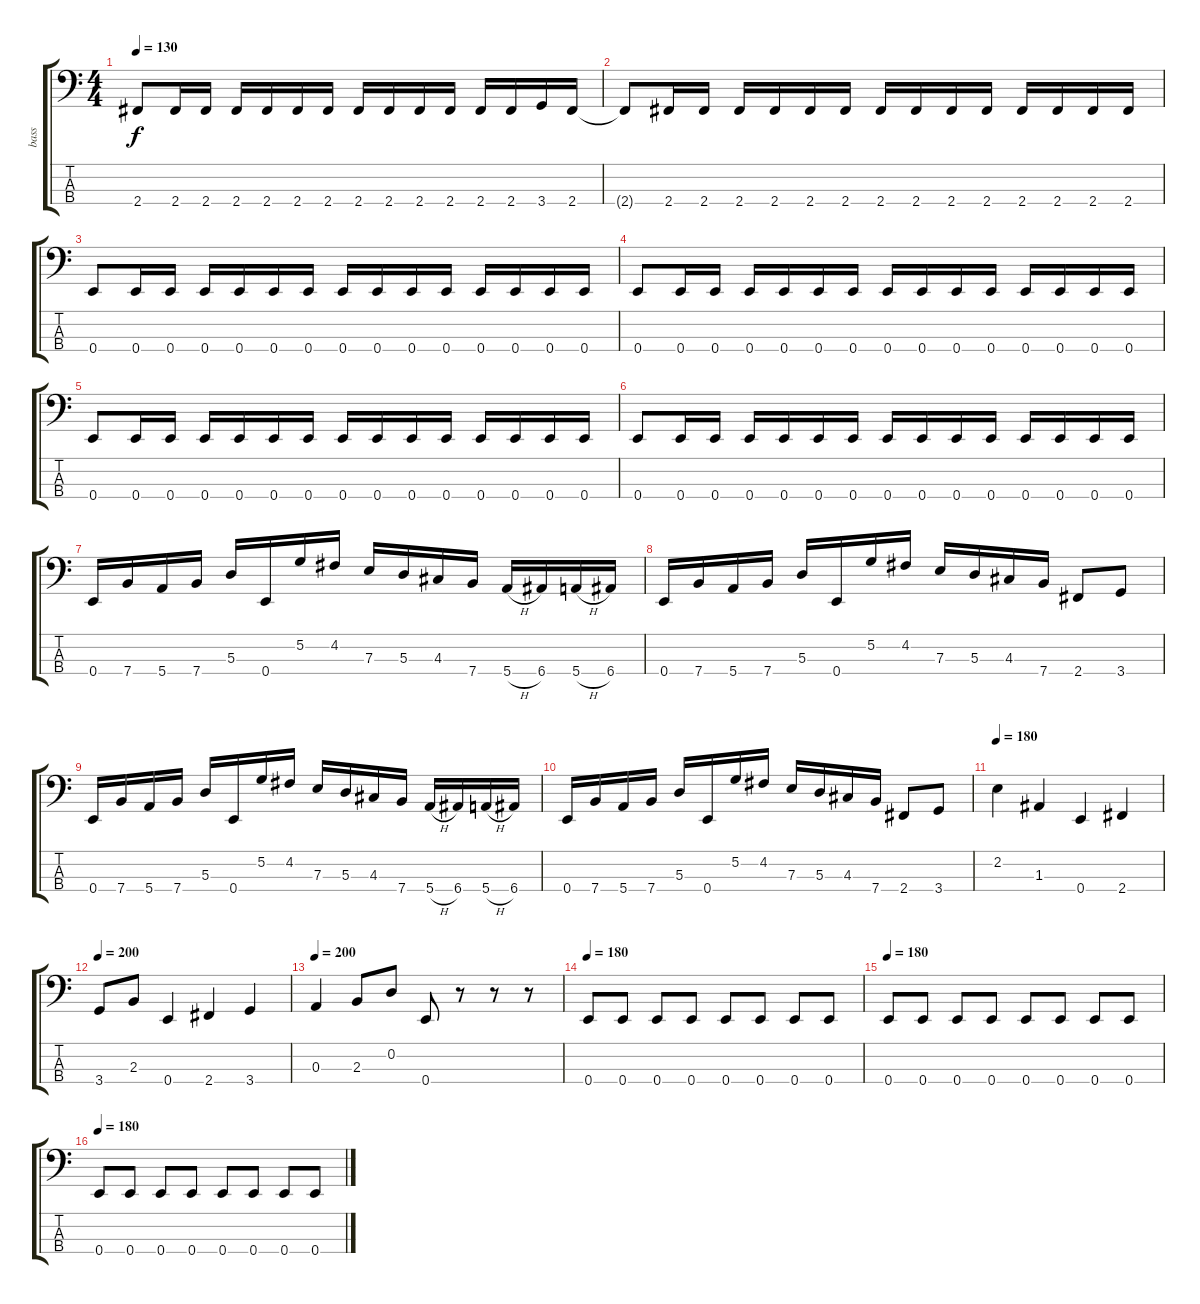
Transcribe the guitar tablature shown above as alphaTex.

\track ("bass" "bass") {instrument electricbasspick}
\staff {score tabs}
\tuning (G2 D2 A1 E1) {hide}
\ts (4 4)
\tempo 130
\clef f4
\ks c
2.4{t}.8{dy f} 2.4.16 2.4.16 2.4.16 2.4.16 2.4.16 2.4.16 2.4.16 2.4.16 2.4.16 2.4.16 2.4.16 2.4.16 3.4.16 2.4.16 |
2.4{t}.8 2.4.16 2.4.16 2.4.16 2.4.16 2.4.16 2.4.16 2.4.16 2.4.16 2.4.16 2.4.16 2.4.16 2.4.16 2.4.16 2.4.16 |
0.4.8 0.4.16 0.4.16 0.4.16 0.4.16 0.4.16 0.4.16 0.4.16 0.4.16 0.4.16 0.4.16 0.4.16 0.4.16 0.4.16 0.4.16 |
0.4.8 0.4.16 0.4.16 0.4.16 0.4.16 0.4.16 0.4.16 0.4.16 0.4.16 0.4.16 0.4.16 0.4.16 0.4.16 0.4.16 0.4.16 |
0.4.8 0.4.16 0.4.16 0.4.16 0.4.16 0.4.16 0.4.16 0.4.16 0.4.16 0.4.16 0.4.16 0.4.16 0.4.16 0.4.16 0.4.16 |
0.4.8 0.4.16 0.4.16 0.4.16 0.4.16 0.4.16 0.4.16 0.4.16 0.4.16 0.4.16 0.4.16 0.4.16 0.4.16 0.4.16 0.4.16 |
0.4.16 7.4.16 5.4.16 7.4.16 5.3.16 0.4.16 5.2.16 4.2.16 7.3.16 5.3.16 4.3.16 7.4.16 5.4{h}.16 6.4.16 5.4{h}.16 6.4.16 |
0.4.16 7.4.16 5.4.16 7.4.16 5.3.16 0.4.16 5.2.16 4.2.16 7.3.16 5.3.16 4.3.16 7.4.16 2.4.8 3.4.8 |
0.4.16 7.4.16 5.4.16 7.4.16 5.3.16 0.4.16 5.2.16 4.2.16 7.3.16 5.3.16 4.3.16 7.4.16 5.4{h}.16 6.4.16 5.4{h}.16 6.4.16 |
0.4.16 7.4.16 5.4.16 7.4.16 5.3.16 0.4.16 5.2.16 4.2.16 7.3.16 5.3.16 4.3.16 7.4.16 2.4.8 3.4.8 |
\tempo 180
2.2.4 1.3.4 0.4.4 2.4.4 |
\tempo 200
3.4.8 2.3.8 0.4.4 2.4.4 3.4.4 |
\tempo 200
0.3.4 2.3.8 0.2.8 0.4.8 r.8 r.8 r.8 |
\tempo 180
0.4.8 0.4.8 0.4.8 0.4.8 0.4.8 0.4.8 0.4.8 0.4.8 |
\tempo 180
0.4.8 0.4.8 0.4.8 0.4.8 0.4.8 0.4.8 0.4.8 0.4.8 |
\tempo 180
0.4.8 0.4.8 0.4.8 0.4.8 0.4.8 0.4.8 0.4.8 0.4.8
